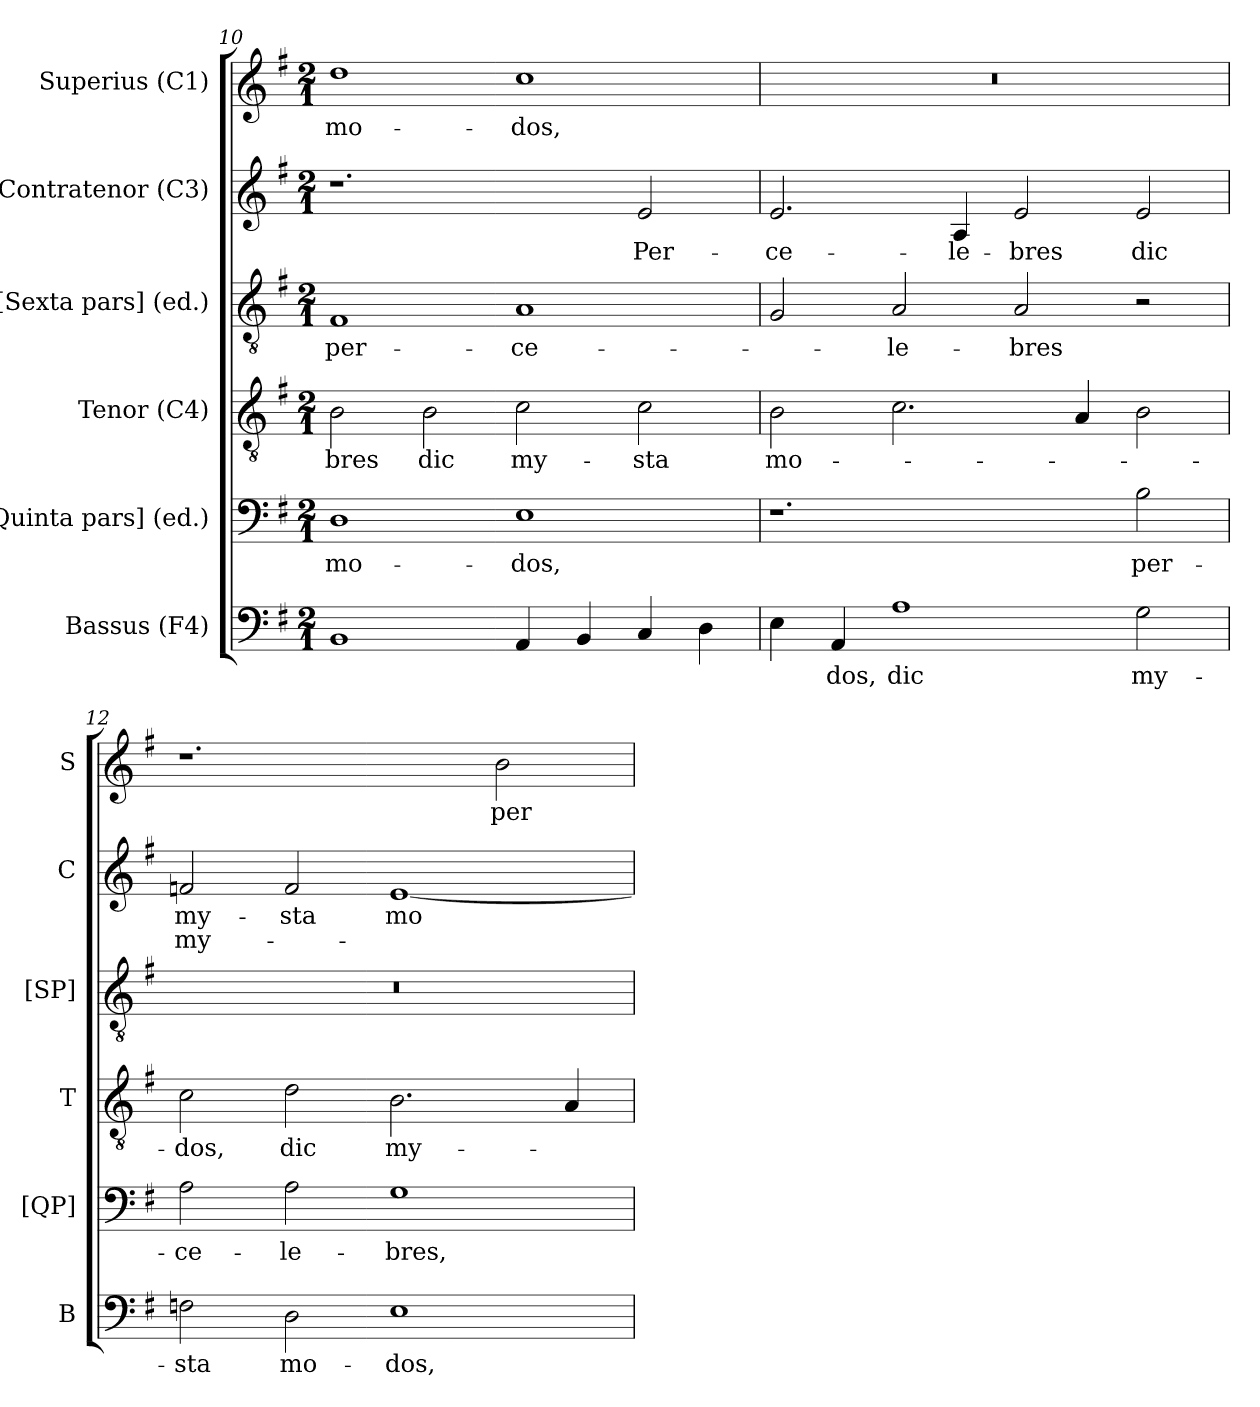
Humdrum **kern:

**kern	**text	**kern	**text	**kern	**text	**kern	**text	**kern	**text	**text	**kern	**text
*part6	*part6	*part5	*part5	*part4	*part4	*part3	*part3	*part2	*part2	*part2	*part1	*part1
*staff6	*staff6	*staff5	*staff5	*staff4	*staff4	*staff3	*staff3	*staff2	*staff2	*staff2	*staff1	*staff1
*I"Bassus (F4)	*	*I"[Quinta pars] (ed.)	*	*I"Tenor (C4)	*	*I"[Sexta pars] (ed.)	*	*I"Contratenor (C3)	*	*	*I"Superius (C1)	*
*I'B	*	*I'[QP]	*	*I'T	*	*I'[SP]	*	*I'C	*	*	*I'S	*
*clefF4	*	*clefF4	*	*clefGv2	*	*clefGv2	*	*clefG2	*	*	*clefG2	*
*	*	*	*	*ITrd7c12	*	*	*	*	*	*	*	*
*k[f#]	*	*k[f#]	*	*k[f#]	*	*k[f#]	*	*k[f#]	*	*	*k[f#]	*
*G:	*	*G:	*	*G:	*	*G:	*	*G:	*	*	*G:	*
*M2/1	*	*M2/1	*	*M2/1	*	*M2/1	*	*M2/1	*	*	*M2/1	*
=10	=10	=10	=10	=10	=10	=10	=10	=10	=10	=10	=10	=10
!	!	!	!LO:LY:b:color=#000000	!	!	!	!	!	!	!	!	!
!	!	!	!	!	!LO:LY:b:color=#000000	!	!	!	!	!	!	!
!	!	!	!	!	!	!	!LO:LY:b:color=#000000	!	!	!	!	!
!	!	!	!	!	!	!	!	!	!	!	!	!LO:LY:b:color=#000000
1BBi	.	1Di	mo-	2BBi\	-bres	1F#i	per-	1.r	.	.	1ddi	mo-
!	!	!	!	!	!LO:LY:b:color=#000000	!	!	!	!	!	!	!
.	.	.	.	2BBi\	dic	.	.	.	.	.	.	.
!	!	!	!LO:LY:b:color=#000000	!	!	!	!	!	!	!	!	!
!	!	!	!	!	!LO:LY:b:color=#000000	!	!	!	!	!	!	!
!	!	!	!	!	!	!	!LO:LY:b:color=#000000	!	!	!	!	!
!	!	!	!	!	!	!	!	!	!	!	!	!LO:LY:b:color=#000000
4AAi/	.	1Ei	-dos,	2Ci\	my-	1Ai	-ce-	.	.	.	1cci	-dos,
4BBi/	.	.	.	.	.	.	.	.	.	.	.	.
!	!	!	!	!	!LO:LY:b:color=#000000	!	!	!	!	!	!	!
!	!	!	!	!	!	!	!	!	!LO:LY:b:color=#000000	!	!	!
4Ci/	.	.	.	2Ci\	-sta	.	.	2ei/	Per-	.	.	.
4Di\	.	.	.	.	.	.	.	.	.	.	.	.
!!LO:LB:g=z
=11	=11	=11	=11	=11	=11	=11	=11	=11	=11	=11	=11	=11
!	!	!	!	!	!LO:LY:b:color=#000000	!	!	!	!	!	!	!
!	!	!	!	!	!	!	!	!	!LO:LY:b:color=#000000	!	!LO:N:vis=1	!
4Ei\	.	1.r	.	2BBi\	mo-	2Gi/	.	2.ei/	-ce-	.	0r	.
!	!LO:LY:b:color=#000000	!	!	!	!	!	!	!	!	!	!	!
4AAi/	-dos,	.	.	.	.	.	.	.	.	.	.	.
!	!LO:LY:b:color=#000000	!	!	!	!	!	!	!	!	!	!	!
!	!	!	!	!	!	!	!LO:LY:b:color=#000000	!	!	!	!	!
1Ai	dic	.	.	2.Ci\	.	2Ai/	-le-	.	.	.	.	.
!	!	!	!	!	!	!	!	!	!LO:LY:b:color=#000000	!	!	!
.	.	.	.	.	.	.	.	4Ai/	-le-	.	.	.
!	!	!	!	!	!	!	!LO:LY:b:color=#000000	!	!	!	!	!
!	!	!	!	!	!	!	!	!	!LO:LY:b:color=#000000	!	!	!
.	.	.	.	.	.	2Ai/	-bres	2ei/	-bres	.	.	.
.	.	.	.	4AAi/	.	.	.	.	.	.	.	.
!	!LO:LY:b:color=#000000	!	!	!	!	!	!	!	!	!	!	!
!	!	!	!LO:LY:b:color=#000000	!	!	!	!	!	!	!	!	!
!	!	!	!	!	!	!	!	!	!LO:LY:b:color=#000000	!	!	!
2Gi\	my-	2Bi\	per-	2BBi\	.	2r	.	2ei/	dic	.	.	.
=12	=12	=12	=12	=12	=12	=12	=12	=12	=12	=12	=12	=12
!	!LO:LY:b:color=#000000	!	!	!	!	!	!	!	!	!	!	!
!	!	!	!LO:LY:b:color=#000000	!	!	!	!	!	!	!	!	!
!	!	!	!	!	!LO:LY:b:color=#000000	!LO:N:vis=1	!	!	!	!	!	!
!	!	!	!	!	!	!	!	!	!LO:LY:b:color=#000000	!LO:LY:b:color=#000000	!	!
2Fni\	-sta	2Ai\	-ce-	2Ci\	-dos,	0r	.	2fni/	my-	-my-	1.r	.
!	!LO:LY:b:color=#000000	!	!	!	!	!	!	!	!	!	!	!
!	!	!	!LO:LY:b:color=#000000	!	!	!	!	!	!	!	!	!
!	!	!	!	!	!LO:LY:b:color=#000000	!	!	!	!	!	!	!
!	!	!	!	!	!	!	!	!	!LO:LY:b:color=#000000	!	!	!
2Di\	mo-	2Ai\	-le-	2Di\	dic	.	.	2fi/	-sta	.	.	.
!	!LO:LY:b:color=#000000	!	!	!	!	!	!	!	!	!	!	!
!	!	!	!LO:LY:b:color=#000000	!	!	!	!	!	!	!	!	!
!	!	!	!	!	!LO:LY:b:color=#000000	!	!	!	!	!	!	!
!	!	!	!	!	!	!	!	!	!LO:LY:b:color=#000000	!	!	!
1Ei	-dos,	1Gi	-bres,	2.BBi\	my-	.	.	[1ei	mo-	.	.	.
!	!	!	!	!	!	!	!	!	!	!	!	!LO:LY:b:color=#000000
.	.	.	.	.	.	.	.	.	.	.	2bi\	per-
.	.	.	.	4AAi/	.	.	.	.	.	.	.	.
=	=	=	=	=	=	=	=	=	=	=	=	=
*-	*-	*-	*-	*-	*-	*-	*-	*-	*-	*-	*-	*-
